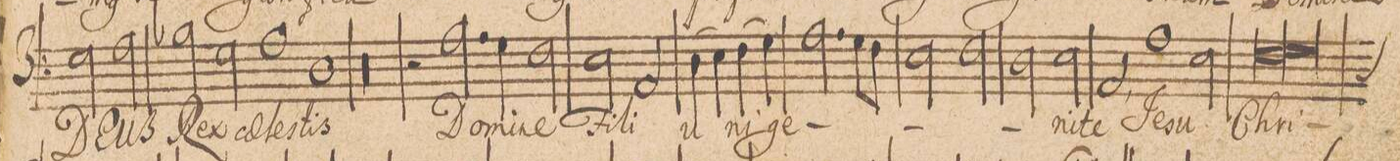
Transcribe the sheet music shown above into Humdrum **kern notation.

**kern	**text
*I"BASSVS.	*
*clefF4	*
*k[]	*
*met(C|)	*
*M2/1	*
2G\	DE-
2A\	-US
=24-	=24-
2B-X\	Rex
2G\	coe-
1A	-les-
=25-	=25-
1D	-tis
00r	.
=26-	=26-
=27-	=27-
2r	.
2.A\	Do-
=28-	=28-
4G\	-mi-
2F\	-ne
2E\	Fi-
2AA/	-li
=29-	=29-
(4D\	u-
4E\)	.
(4F\	-ni-
4G\)	.
2.A\	-ge-
8G\L	.
8F\J	.
=30-	=30-
2E\	.
2F\	.
2D\	.
2E\	-ni-
=31-	=31-
2AA,/	-te
1A	Je-
2E\	-su
=32-	=32-
*lig	*
1F	Chri-
1G	.
*Xlig	*
*custos:C	*
=33-	=33-
*-	*-
